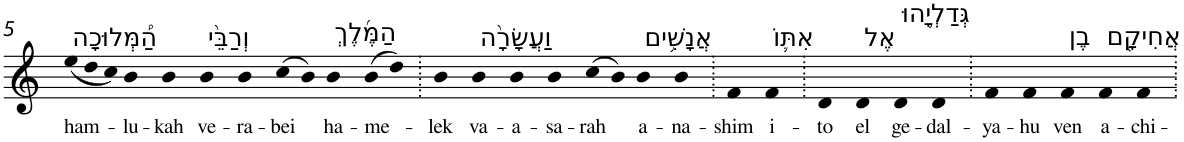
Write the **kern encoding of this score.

**kern	**text
*part1	*part1
*staff1	*staff1
*I"Piano	*
*I'Pno	*
!!LO:PB:g=z
*clefG2	*
*k[]	*
*Xtuplet	*
=5	=5
!LO:TX:a:t=הַ֠מְּלוּכָה	!
!	!LO:LY:b
(<12ee	ham-
12dd	.
12cc)	.
!	!LO:LY:b
4b	-lu-
!	!LO:LY:b
4b	-kah
!LO:TX:a:t=וְרַבֵּ֨י	!
!	!LO:LY:b
4b	ve-
!	!LO:LY:b
4b	-ra-
!	!LO:LY:b
(>8cc	-bei
8b)	.
!LO:TX:a:t=הַמֶּ֜לֶךְ	!
!	!LO:LY:b
4b	ha-
!	!LO:LY:b
(>8b	-me-
8dd)	.
=6.	=6.
!	!LO:LY:b
4b	-lek
!LO:TX:a:t=וַעֲשָׂרָ֨ה	!
!	!LO:LY:b
4b	va-
!	!LO:LY:b
4b	-a-
!	!LO:LY:b
4b	-sa-
!	!LO:LY:b
(>8cc	-rah
8b)	.
!LO:TX:a:t=אֲנָשִׁ֥ים	!
!	!LO:LY:b
4b	a-
!	!LO:LY:b
4b	-na-
=7.	=7.
!	!LO:LY:b
4f	-shim
!LO:TX:a:t=אִתּ֛וֹ	!
!	!LO:LY:b
4f	i-
=8.	=8.
!	!LO:LY:b
4d	-to
!LO:TX:a:t=אֶל	!
!	!LO:LY:b
4d	el
!LO:TX:a:t=גְּדַלְיָ֥הוּ	!
!	!LO:LY:b
4d	ge-
!	!LO:LY:b
4d	-dal-
=9.	=9.
!	!LO:LY:b
4f	-ya-
!	!LO:LY:b
4f	-hu
!LO:TX:a:t=בֶן	!
!	!LO:LY:b
4f	ven
!LO:TX:a:t=אֲחִיקָ֖ם	!
!	!LO:LY:b
4f	a-
!	!LO:LY:b
4f	-chi-
=.	=.
*-	*-
